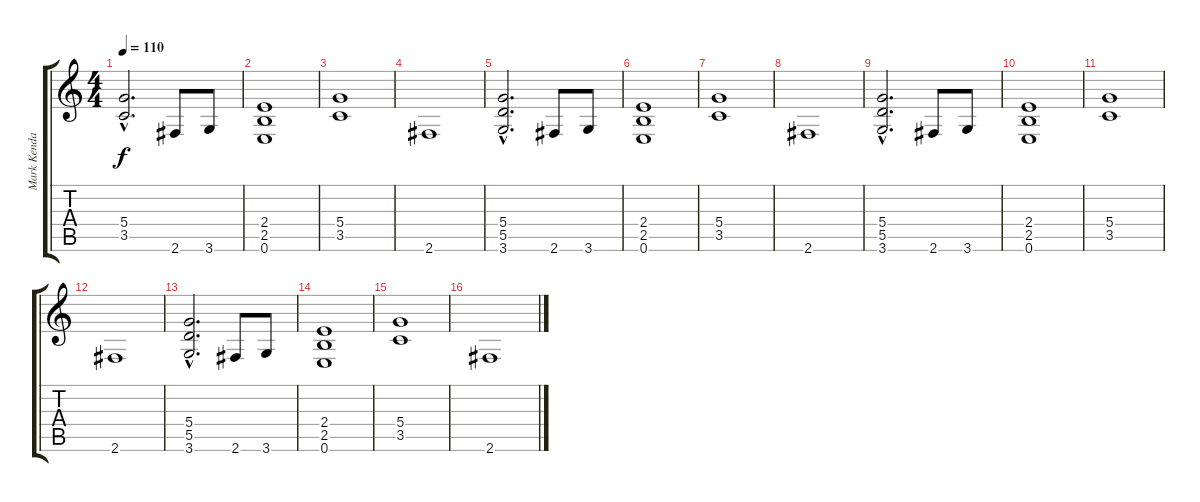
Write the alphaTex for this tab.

\track ("Mark Kendall" "Mark Kenda") {instrument distortionguitar}
\staff {score tabs}
\tuning (E4 B3 G3 D3 A2 E2) {hide}
\ts (4 4)
\tempo 110
\clef g2
\ks c
(5.4{hac t} 3.5{hac t}).2{d dy f} 2.6.8 3.6.8 |
(2.4 2.5 0.6).1 |
(5.4 3.5).1 |
2.6.1 |
(5.4{hac} 5.5{hac} 3.6{hac}).2{d} 2.6.8 3.6.8 |
(2.4 2.5 0.6).1 |
(5.4 3.5).1 |
2.6.1 |
(5.4{hac} 5.5{hac} 3.6{hac}).2{d} 2.6.8 3.6.8 |
(2.4 2.5 0.6).1 |
(5.4 3.5).1 |
2.6.1 |
(5.4{hac} 5.5{hac} 3.6{hac}).2{d} 2.6.8 3.6.8 |
(2.4 2.5 0.6).1 |
(5.4 3.5).1 |
2.6.1
